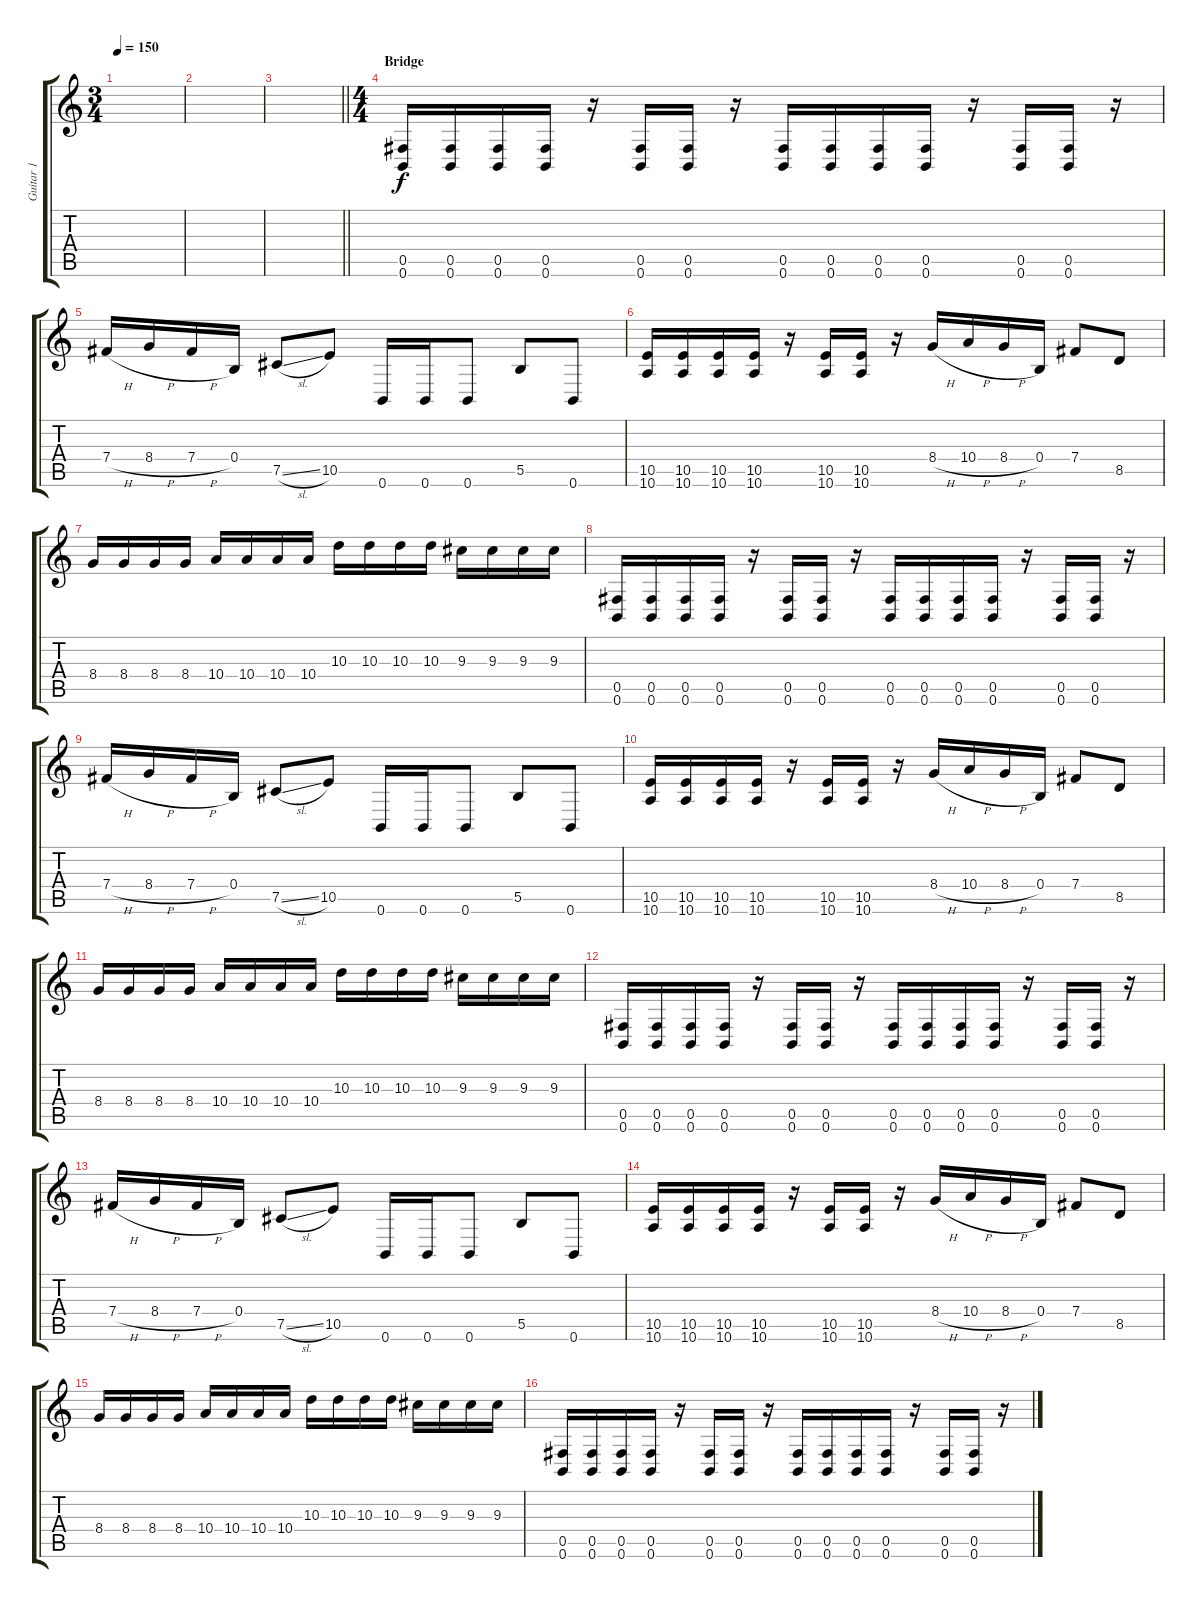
\track ("Guitar 1" "Guitar 1") {instrument distortionguitar}
\staff {score tabs}
\tuning (Db4 Ab3 E3 B2 Gb2 B1) {hide}
\ts (3 4)
\tempo 150
\clef g2
\ks c
|
|
\barLineRight lightlight
|
\ts (4 4)
\section ("" "Bridge")
(0.5 0.6).16{volume 16} (0.5 0.6).16 (0.5 0.6).16 (0.5 0.6).16 r.16 (0.5 0.6).16 (0.5 0.6).16 r.16 (0.5 0.6).16 (0.5 0.6).16 (0.5 0.6).16 (0.5 0.6).16 r.16 (0.5 0.6).16 (0.5 0.6).16 r.16 |
7.4{h}.16 8.4{h}.16 7.4{h}.16 0.4.16 7.5{sl}.8 10.5.8 0.6.16 0.6.16 0.6.8 5.5.8 0.6.8 |
(10.5 10.6).16 (10.5 10.6).16 (10.5 10.6).16 (10.5 10.6).16 r.16 (10.5 10.6).16 (10.5 10.6).16 r.16 8.4{h}.16 10.4{h}.16 8.4{h}.16 0.4.16 7.4.8 8.5.8 |
8.4.16 8.4.16 8.4.16 8.4.16 10.4.16 10.4.16 10.4.16 10.4.16 10.3.16 10.3.16 10.3.16 10.3.16 9.3.16 9.3.16 9.3.16 9.3.16 |
(0.5 0.6).16 (0.5 0.6).16 (0.5 0.6).16 (0.5 0.6).16 r.16 (0.5 0.6).16 (0.5 0.6).16 r.16 (0.5 0.6).16 (0.5 0.6).16 (0.5 0.6).16 (0.5 0.6).16 r.16 (0.5 0.6).16 (0.5 0.6).16 r.16 |
7.4{h}.16 8.4{h}.16 7.4{h}.16 0.4.16 7.5{sl}.8 10.5.8 0.6.16 0.6.16 0.6.8 5.5.8 0.6.8 |
(10.5 10.6).16 (10.5 10.6).16 (10.5 10.6).16 (10.5 10.6).16 r.16 (10.5 10.6).16 (10.5 10.6).16 r.16 8.4{h}.16 10.4{h}.16 8.4{h}.16 0.4.16 7.4.8 8.5.8 |
8.4.16 8.4.16 8.4.16 8.4.16 10.4.16 10.4.16 10.4.16 10.4.16 10.3.16 10.3.16 10.3.16 10.3.16 9.3.16 9.3.16 9.3.16 9.3.16 |
(0.5 0.6).16 (0.5 0.6).16 (0.5 0.6).16 (0.5 0.6).16 r.16 (0.5 0.6).16 (0.5 0.6).16 r.16 (0.5 0.6).16 (0.5 0.6).16 (0.5 0.6).16 (0.5 0.6).16 r.16 (0.5 0.6).16 (0.5 0.6).16 r.16 |
7.4{h}.16 8.4{h}.16 7.4{h}.16 0.4.16 7.5{sl}.8 10.5.8 0.6.16 0.6.16 0.6.8 5.5.8 0.6.8 |
(10.5 10.6).16 (10.5 10.6).16 (10.5 10.6).16 (10.5 10.6).16 r.16 (10.5 10.6).16 (10.5 10.6).16 r.16 8.4{h}.16 10.4{h}.16 8.4{h}.16 0.4.16 7.4.8 8.5.8 |
8.4.16 8.4.16 8.4.16 8.4.16 10.4.16 10.4.16 10.4.16 10.4.16 10.3.16 10.3.16 10.3.16 10.3.16 9.3.16 9.3.16 9.3.16 9.3.16 |
(0.5 0.6).16 (0.5 0.6).16 (0.5 0.6).16 (0.5 0.6).16 r.16 (0.5 0.6).16 (0.5 0.6).16 r.16 (0.5 0.6).16 (0.5 0.6).16 (0.5 0.6).16 (0.5 0.6).16 r.16 (0.5 0.6).16 (0.5 0.6).16 r.16
